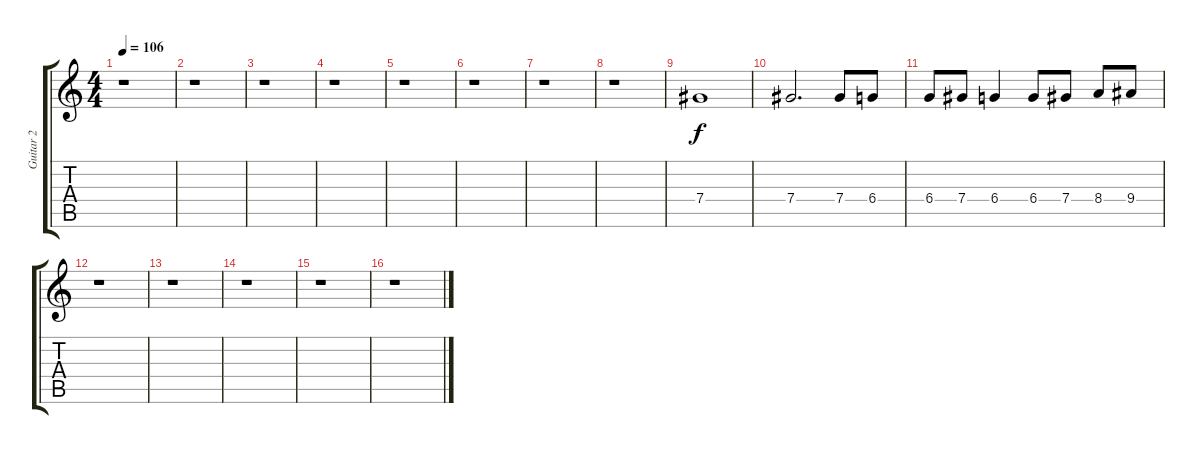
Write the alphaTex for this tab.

\track ("Guitar 2" "Guitar 2") {instrument electricguitarclean}
\staff {score tabs}
\tuning (Eb4 Bb3 Gb3 Db3 Ab2 Eb2) {hide}
\ts (4 4)
\tempo 106
\clef g2
\ks c
r.1{dy f} |
r.1 |
r.1 |
r.1 |
r.1 |
r.1 |
r.1 |
r.1 |
7.4.1 |
7.4.2{d} 7.4.8 6.4.8 |
6.4.8 7.4.8 6.4.4 6.4.8 7.4.8 8.4.8 9.4.8 |
r.1 |
r.1 |
r.1 |
r.1 |
r.1
